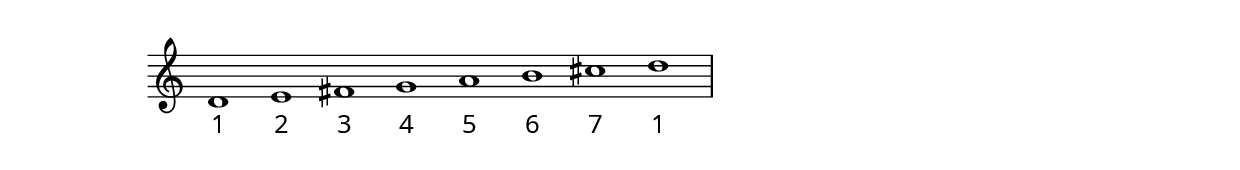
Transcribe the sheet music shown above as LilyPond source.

\version "2.16.1"

\layout { 
		\context { \Score \remove "Bar_number_engraver" }
		\context { \Staff \remove "Time_signature_engraver" }
	}
	
\relative c' {
	\time 8/1
	 d1 e fis g a b cis d
	
}
\addlyrics {
	\override LyricText #'font-name = "ScaleDegrees"
    "1" "2" "3" "4" "5" "6" "7" "1"
  }